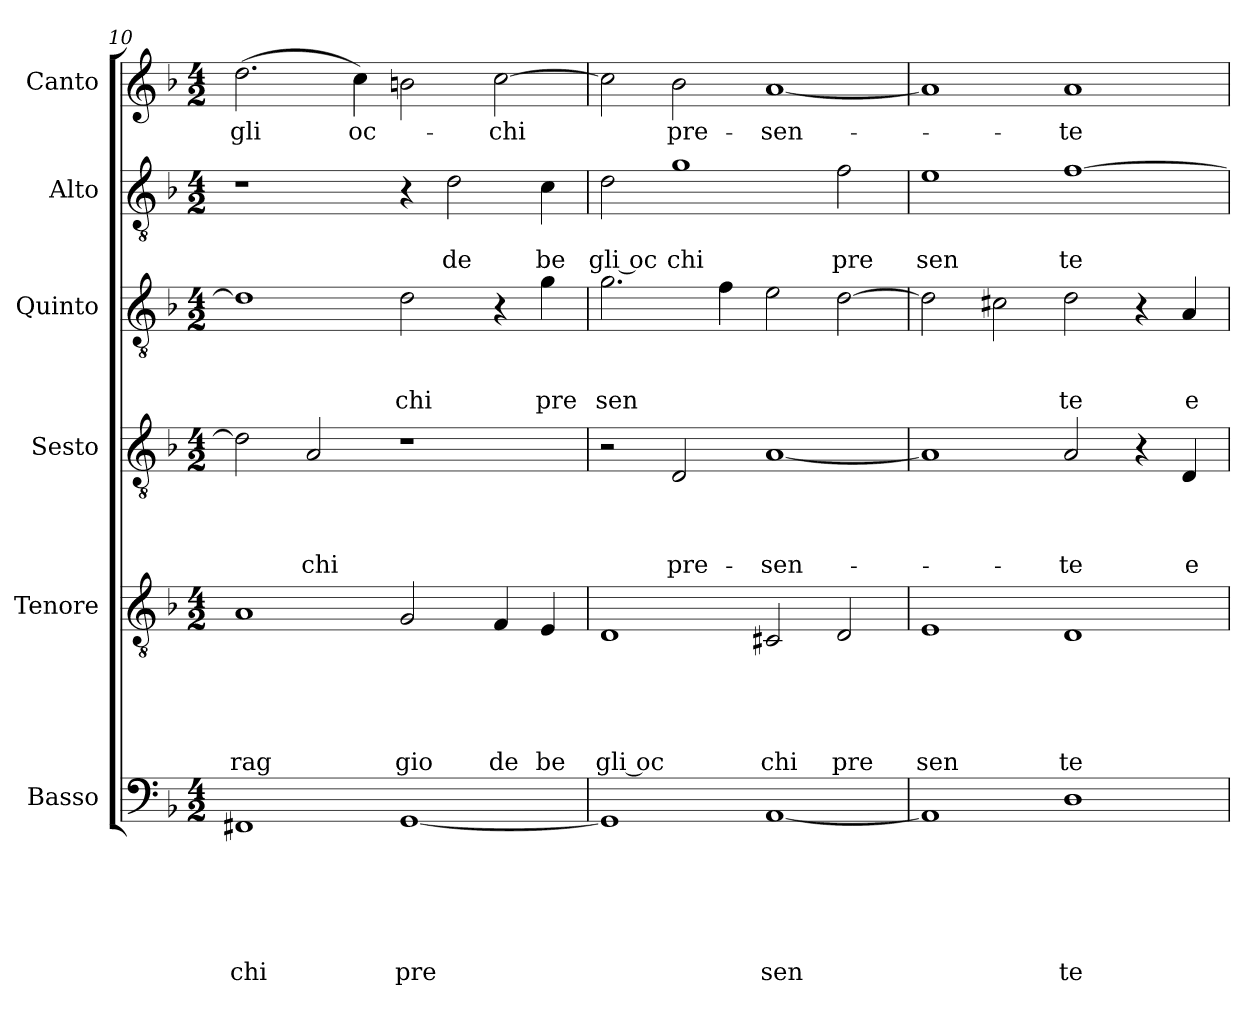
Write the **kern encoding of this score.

**kern	**text	**text	**text	**text	**text	**text	**kern	**text	**text	**text	**text	**text	**kern	**text	**text	**text	**text	**kern	**text	**text	**text	**kern	**text	**text	**kern	**text
*part6	*part6	*part6	*part6	*part6	*part6	*part6	*part5	*part5	*part5	*part5	*part5	*part5	*part4	*part4	*part4	*part4	*part4	*part3	*part3	*part3	*part3	*part2	*part2	*part2	*part1	*part1
*staff6	*staff6	*staff6	*staff6	*staff6	*staff6	*staff6	*staff5	*staff5	*staff5	*staff5	*staff5	*staff5	*staff4	*staff4	*staff4	*staff4	*staff4	*staff3	*staff3	*staff3	*staff3	*staff2	*staff2	*staff2	*staff1	*staff1
*I"Basso	*	*	*	*	*	*	*I"Tenore	*	*	*	*	*	*I"Sesto	*	*	*	*	*I"Quinto	*	*	*	*I"Alto	*	*	*I"Canto	*
!!LO:LB:g=z
*clefF4	*	*	*	*	*	*	*clefGv2	*	*	*	*	*	*clefGv2	*	*	*	*	*clefGv2	*	*	*	*clefGv2	*	*	*clefG2	*
*k[b-]	*	*	*	*	*	*	*k[b-]	*	*	*	*	*	*k[b-]	*	*	*	*	*k[b-]	*	*	*	*k[b-]	*	*	*k[b-]	*
*F:	*	*	*	*	*	*	*F:	*	*	*	*	*	*F:	*	*	*	*	*F:	*	*	*	*F:	*	*	*F:	*
*M4/2	*	*	*	*	*	*	*M4/2	*	*	*	*	*	*M4/2	*	*	*	*	*M4/2	*	*	*	*M4/2	*	*	*M4/2	*
=10	=10	=10	=10	=10	=10	=10	=10	=10	=10	=10	=10	=10	=10	=10	=10	=10	=10	=10	=10	=10	=10	=10	=10	=10	=10	=10
!	!	!	!	!	!	!LO:LY:b	!	!	!	!	!	!LO:LY:b	!	!	!	!	!	!	!	!	!	!	!	!	!	!LO:LY:b
1FF#X	.	.	.	.	.	-chi	1A	.	.	.	.	rag	2d\]	.	.	.	.	1d]	.	.	.	1r	.	.	(<2.dd\	gli
!	!	!	!	!	!	!	!	!	!	!	!	!	!	!	!	!	!LO:LY:b	!	!	!	!	!	!	!	!	!
.	.	.	.	.	.	.	.	.	.	.	.	.	2A/	.	.	.	chi	.	.	.	.	.	.	.	.	.
!	!	!	!	!	!	!	!	!	!	!	!	!	!	!	!	!	!	!	!	!	!	!	!	!	!	!LO:LY:b:rj
.	.	.	.	.	.	.	.	.	.	.	.	.	.	.	.	.	.	.	.	.	.	.	.	.	4cc\)	oc-
!	!	!	!	!	!	!LO:LY:b	!	!	!	!	!	!LO:LY:b	!	!	!	!	!	!	!	!	!LO:LY:b	!	!	!	!	!
[<1GG	.	.	.	.	.	pre	2G/	.	.	.	.	gio	1r	.	.	.	.	2d\	.	.	-chi	4r	.	.	2bn\	.
!	!	!	!	!	!	!	!	!	!	!	!	!	!	!	!	!	!	!	!	!	!	!	!	!LO:LY:b	!	!
.	.	.	.	.	.	.	.	.	.	.	.	.	.	.	.	.	.	.	.	.	.	2d\	.	de	.	.
!	!	!	!	!	!	!	!	!	!	!	!	!LO:LY:b	!	!	!	!	!	!	!	!	!	!	!	!	!	!LO:LY:b
.	.	.	.	.	.	.	4F/	.	.	.	.	de	.	.	.	.	.	4r	.	.	.	.	.	.	[>2cc\	-chi
!	!	!	!	!	!	!	!	!	!	!	!	!LO:LY:b	!	!	!	!	!	!	!	!	!LO:LY:b	!	!	!LO:LY:b	!	!
.	.	.	.	.	.	.	4E/	.	.	.	.	be	.	.	.	.	.	4g\	.	.	pre	4c\	.	be	.	.
=11	=11	=11	=11	=11	=11	=11	=11	=11	=11	=11	=11	=11	=11	=11	=11	=11	=11	=11	=11	=11	=11	=11	=11	=11	=11	=11
!	!	!	!	!	!	!	!	!	!	!	!	!LO:LY:b:rj	!	!	!	!	!	!	!	!	!LO:LY:b	!	!	!LO:LY:b:rj	!	!
1GG]	.	.	.	.	.	.	1D	.	.	.	.	gli oc	2r	.	.	.	.	2.g\	.	.	sen	2d\	.	gli oc	2cc\]	.
!	!	!	!	!	!	!	!	!	!	!	!	!	!	!	!	!	!LO:LY:b	!	!	!	!	!	!	!LO:LY:b	!	!LO:LY:b
.	.	.	.	.	.	.	.	.	.	.	.	.	2D/	.	.	.	pre-	.	.	.	.	1g	.	chi	2b-\	pre-
.	.	.	.	.	.	.	.	.	.	.	.	.	.	.	.	.	.	4f\	.	.	.	.	.	.	.	.
!	!	!	!	!	!	!LO:LY:b	!	!	!	!	!	!LO:LY:b	!	!	!	!	!LO:LY:b	!	!	!	!	!	!	!	!	!LO:LY:b
[<1AA	.	.	.	.	.	sen	2C#X/	.	.	.	.	chi	[<1A	.	.	.	-sen-	2e\	.	.	.	.	.	.	[<1a	-sen-
!	!	!	!	!	!	!	!	!	!	!	!	!LO:LY:b	!	!	!	!	!	!	!	!	!	!	!	!LO:LY:b	!	!
.	.	.	.	.	.	.	2D/	.	.	.	.	pre	.	.	.	.	.	[>2d\	.	.	.	2f\	.	pre	.	.
=12	=12	=12	=12	=12	=12	=12	=12	=12	=12	=12	=12	=12	=12	=12	=12	=12	=12	=12	=12	=12	=12	=12	=12	=12	=12	=12
!	!	!	!	!	!	!	!	!	!	!	!	!LO:LY:b	!	!	!	!	!	!	!	!	!	!	!	!LO:LY:b	!	!
1AA]	.	.	.	.	.	.	1E	.	.	.	.	sen	1A]	.	.	.	.	2d\]	.	.	.	1e	.	sen	1a]	.
.	.	.	.	.	.	.	.	.	.	.	.	.	.	.	.	.	.	2c#X\	.	.	.	.	.	.	.	.
!	!	!	!	!	!	!LO:LY:b	!	!	!	!	!	!LO:LY:b	!	!	!	!	!LO:LY:b	!	!	!	!LO:LY:b	!	!	!LO:LY:b	!	!LO:LY:b
1D	.	.	.	.	.	te	1D	.	.	.	.	te	2A/	.	.	.	-te	2d\	.	.	te	[>1f	.	te	1a	-te
.	.	.	.	.	.	.	.	.	.	.	.	.	4r	.	.	.	.	4r	.	.	.	.	.	.	.	.
!	!	!	!	!	!	!	!	!	!	!	!	!	!	!	!	!	!LO:LY:b	!	!	!	!LO:LY:b	!	!	!	!	!
.	.	.	.	.	.	.	.	.	.	.	.	.	4D/	.	.	.	e	4A/	.	.	e	.	.	.	.	.
=	=	=	=	=	=	=	=	=	=	=	=	=	=	=	=	=	=	=	=	=	=	=	=	=	=	=
*-	*-	*-	*-	*-	*-	*-	*-	*-	*-	*-	*-	*-	*-	*-	*-	*-	*-	*-	*-	*-	*-	*-	*-	*-	*-	*-
